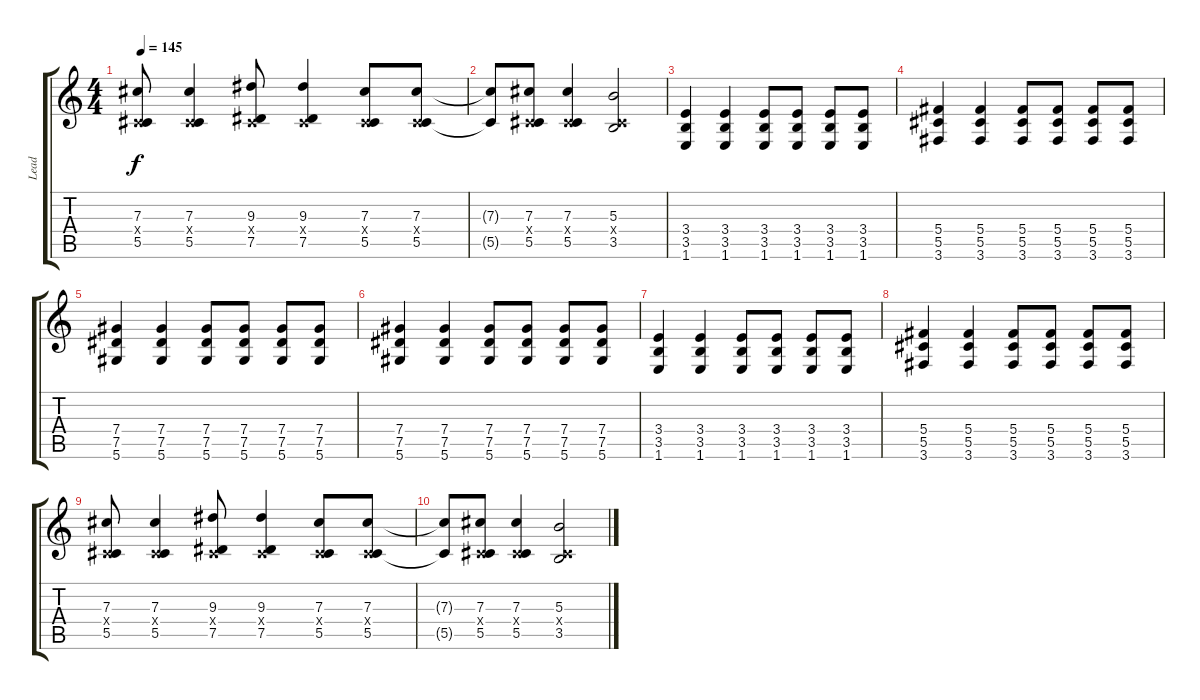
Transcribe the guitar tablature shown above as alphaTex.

\track ("Lead" "Lead") {instrument acousticguitarsteel}
\staff {score tabs}
\tuning (Eb4 Bb3 Gb3 Db3 Ab2 Eb2) {hide}
\ts (4 4)
\tempo 145
\clef g2
\ks c
(7.3 0.4{x} 5.5).8{dy f} (7.3 0.4{x} 5.5).4 (9.3 0.4{x} 7.5).8 (9.3 0.4{x} 7.5).4 (7.3 0.4{x} 5.5).8 (7.3 0.4{x} 5.5).8 |
(7.3{t} 5.5{t}).8 (7.3 0.4{x} 5.5).8 (7.3 0.4{x} 5.5).4 (5.3 0.4{x} 3.5).2 |
(3.4 3.5 1.6).4 (3.4 3.5 1.6).4 (3.4 3.5 1.6).8 (3.4 3.5 1.6).8 (3.4 3.5 1.6).8 (3.4 3.5 1.6).8 |
(5.4 5.5 3.6).4 (5.4 5.5 3.6).4 (5.4 5.5 3.6).8 (5.4 5.5 3.6).8 (5.4 5.5 3.6).8 (5.4 5.5 3.6).8 |
(7.4 7.5 5.6).4 (7.4 7.5 5.6).4 (7.4 7.5 5.6).8 (7.4 7.5 5.6).8 (7.4 7.5 5.6).8 (7.4 7.5 5.6).8 |
(7.4 7.5 5.6).4 (7.4 7.5 5.6).4 (7.4 7.5 5.6).8 (7.4 7.5 5.6).8 (7.4 7.5 5.6).8 (7.4 7.5 5.6).8 |
(3.4 3.5 1.6).4 (3.4 3.5 1.6).4 (3.4 3.5 1.6).8 (3.4 3.5 1.6).8 (3.4 3.5 1.6).8 (3.4 3.5 1.6).8 |
(5.4 5.5 3.6).4 (5.4 5.5 3.6).4 (5.4 5.5 3.6).8 (5.4 5.5 3.6).8 (5.4 5.5 3.6).8 (5.4 5.5 3.6).8 |
(7.3 0.4{x} 5.5).8 (7.3 0.4{x} 5.5).4 (9.3 0.4{x} 7.5).8 (9.3 0.4{x} 7.5).4 (7.3 0.4{x} 5.5).8 (7.3 0.4{x} 5.5).8 |
(7.3{t} 5.5{t}).8 (7.3 0.4{x} 5.5).8 (7.3 0.4{x} 5.5).4 (5.3 0.4{x} 3.5).2
